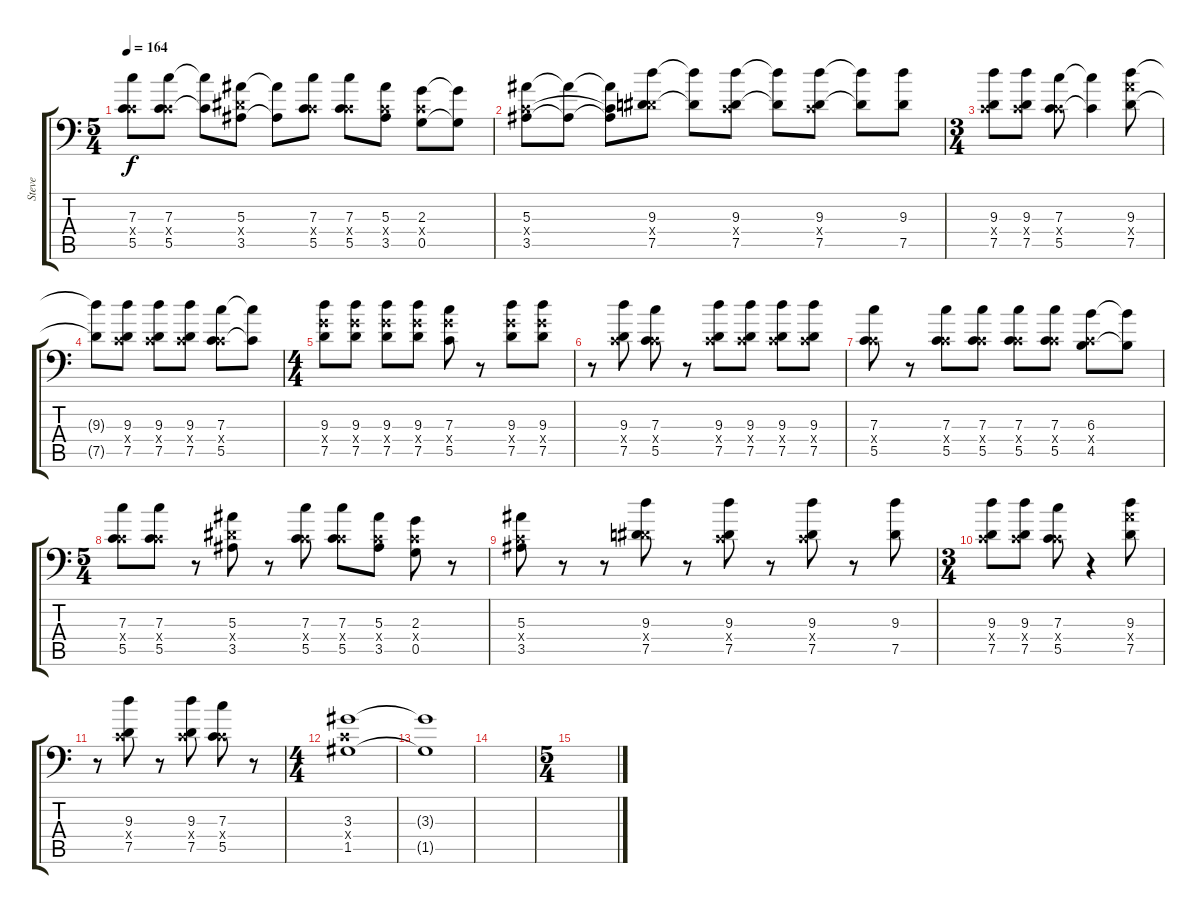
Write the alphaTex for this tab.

\track ("Steve" "Steve") {instrument distortionguitar}
\staff {score tabs}
\tuning (D4 A3 F3 C3 G2 G1) {hide}
\ts (5 4)
\tempo 164
\clef f4
\ks c
(7.3 0.4{x} 5.5).8{dy f} (7.3 0.4{x} 5.5).8 (7.3{t} 5.5{t}).8 (5.3 3.4{x} 3.5).8 (5.3{t} 3.5{t}).8 (7.3 0.4{x} 5.5).8 (7.3 0.4{x} 5.5).8 (5.3 0.4{x} 3.5).8 (2.3 0.4{x} 0.5).8 (2.3{t} 0.5{t}).8 |
(5.3 0.4{x} 3.5).8 (5.3{t} 3.5{t}).8 (5.3{t} 0.4{t} 3.5{t}).8 (9.3 3.4{x} 7.5).8 (9.3{t} 7.5{t}).8 (9.3 0.4{x} 7.5).8 (9.3{t} 7.5{t}).8 (9.3 0.4{x} 7.5).8 (9.3{t} 7.5{t}).8 (9.3 7.5).8 |
\ts (3 4)
(9.3 0.4{x} 7.5).8 (9.3 0.4{x} 7.5).8 (7.3 0.4{x} 5.5).8 (7.3{t} 5.5{t}).4 (9.3 9.4{x} 7.5).8 |
(9.3{t} 7.5{t}).8 (9.3 0.4{x} 7.5).8 (9.3 0.4{x} 7.5).8 (9.3 0.4{x} 7.5).8 (7.3 0.4{x} 5.5).8 (7.3{t} 5.5{t}).8 |
\ts (4 4)
(9.3 7.4{x} 7.5).8 (9.3 7.4{x} 7.5).8 (9.3 7.4{x} 7.5).8 (9.3 7.4{x} 7.5).8 (7.3 7.4{x} 5.5).8 r.8 (9.3 7.4{x} 7.5).8 (9.3 7.4{x} 7.5).8 |
r.8 (9.3 0.4{x} 7.5).8 (7.3 0.4{x} 5.5).8 r.8 (9.3 0.4{x} 7.5).8 (9.3 0.4{x} 7.5).8 (9.3 0.4{x} 7.5).8 (9.3 0.4{x} 7.5).8 |
(7.3 0.4{x} 5.5).8 r.8 (7.3 0.4{x} 5.5).8 (7.3 0.4{x} 5.5).8 (7.3 0.4{x} 5.5).8 (7.3 0.4{x} 5.5).8 (6.3 0.4{x} 4.5).8 (6.3{t} 4.5{t}).8 |
\ts (5 4)
(7.3 0.4{x} 5.5).8 (7.3 0.4{x} 5.5).8 r.8 (5.3 3.4{x} 3.5).8 r.8 (7.3 0.4{x} 5.5).8 (7.3 0.4{x} 5.5).8 (5.3 0.4{x} 3.5).8 (2.3 0.4{x} 0.5).8 r.8 |
(5.3 0.4{x} 3.5).8 r.8 r.8 (9.3 3.4{x} 7.5).8 r.8 (9.3 0.4{x} 7.5).8 r.8 (9.3 0.4{x} 7.5).8 r.8 (9.3 7.5).8 |
\ts (3 4)
(9.3 0.4{x} 7.5).8 (9.3 0.4{x} 7.5).8 (7.3 0.4{x} 5.5).8 r.4 (9.3 9.4{x} 7.5).8 |
r.8 (9.3 0.4{x} 7.5).8 r.8 (9.3 0.4{x} 7.5).8 (7.3 0.4{x} 5.5).8 r.8 |
\ts (4 4)
(3.3 0.4{x} 1.5).1 |
(3.3{t} 1.5{t}).1 |
|
\ts (5 4)
